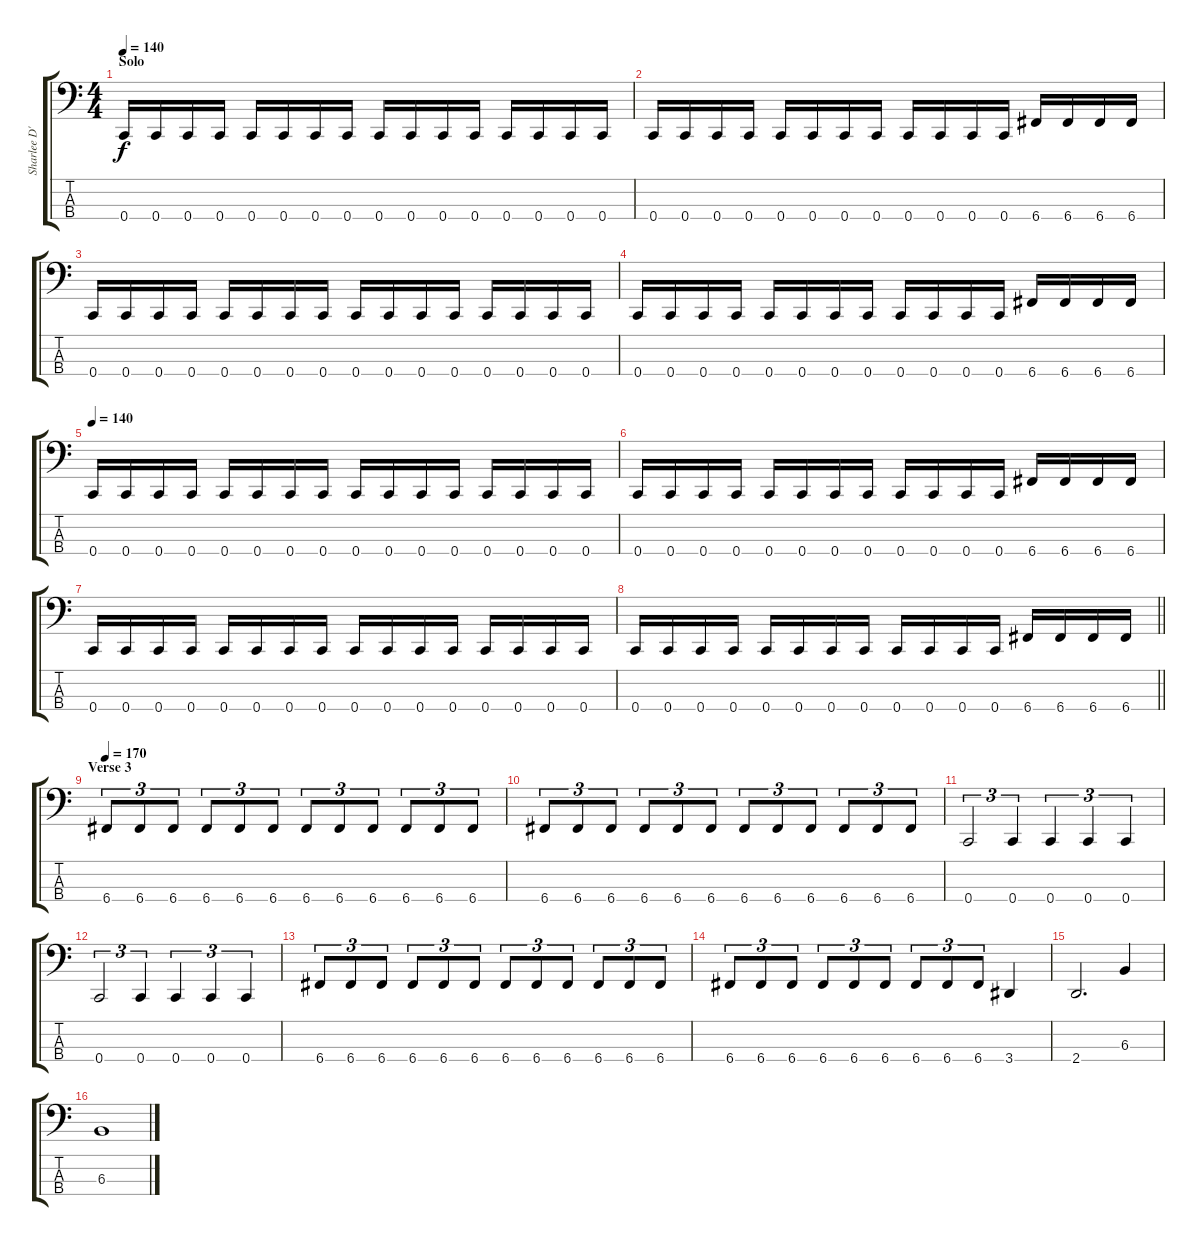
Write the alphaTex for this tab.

\track ("Sharlee D'Angelo" "Sharlee D'") {instrument electricbasspick}
\staff {score tabs}
\tuning (Eb2 Bb1 F1 C1) {hide}
\ts (4 4)
\section ("" "Solo")
\tempo 140
\clef f4
\ks c
0.4.16{dy f} 0.4.16 0.4.16 0.4.16 0.4.16 0.4.16 0.4.16 0.4.16 0.4.16 0.4.16 0.4.16 0.4.16 0.4.16 0.4.16 0.4.16 0.4.16 |
0.4.16 0.4.16 0.4.16 0.4.16 0.4.16 0.4.16 0.4.16 0.4.16 0.4.16 0.4.16 0.4.16 0.4.16 6.4.16 6.4.16 6.4.16 6.4.16 |
0.4.16 0.4.16 0.4.16 0.4.16 0.4.16 0.4.16 0.4.16 0.4.16 0.4.16 0.4.16 0.4.16 0.4.16 0.4.16 0.4.16 0.4.16 0.4.16 |
0.4.16 0.4.16 0.4.16 0.4.16 0.4.16 0.4.16 0.4.16 0.4.16 0.4.16 0.4.16 0.4.16 0.4.16 6.4.16 6.4.16 6.4.16 6.4.16 |
\tempo 140
0.4.16 0.4.16 0.4.16 0.4.16 0.4.16 0.4.16 0.4.16 0.4.16 0.4.16 0.4.16 0.4.16 0.4.16 0.4.16 0.4.16 0.4.16 0.4.16 |
0.4.16 0.4.16 0.4.16 0.4.16 0.4.16 0.4.16 0.4.16 0.4.16 0.4.16 0.4.16 0.4.16 0.4.16 6.4.16 6.4.16 6.4.16 6.4.16 |
0.4.16 0.4.16 0.4.16 0.4.16 0.4.16 0.4.16 0.4.16 0.4.16 0.4.16 0.4.16 0.4.16 0.4.16 0.4.16 0.4.16 0.4.16 0.4.16 |
\barLineRight lightlight
0.4.16 0.4.16 0.4.16 0.4.16 0.4.16 0.4.16 0.4.16 0.4.16 0.4.16 0.4.16 0.4.16 0.4.16 6.4.16 6.4.16 6.4.16 6.4.16 |
\section ("" "Verse 3")
\tempo 170
6.4.8{tu (3 2)} 6.4.8{tu (3 2)} 6.4.8{tu (3 2)} 6.4.8{tu (3 2)} 6.4.8{tu (3 2)} 6.4.8{tu (3 2)} 6.4.8{tu (3 2)} 6.4.8{tu (3 2)} 6.4.8{tu (3 2)} 6.4.8{tu (3 2)} 6.4.8{tu (3 2)} 6.4.8{tu (3 2)} |
6.4.8{tu (3 2)} 6.4.8{tu (3 2)} 6.4.8{tu (3 2)} 6.4.8{tu (3 2)} 6.4.8{tu (3 2)} 6.4.8{tu (3 2)} 6.4.8{tu (3 2)} 6.4.8{tu (3 2)} 6.4.8{tu (3 2)} 6.4.8{tu (3 2)} 6.4.8{tu (3 2)} 6.4.8{tu (3 2)} |
0.4.2{tu (3 2)} 0.4.4{tu (3 2)} 0.4.4{tu (3 2)} 0.4.4{tu (3 2)} 0.4.4{tu (3 2)} |
0.4.2{tu (3 2)} 0.4.4{tu (3 2)} 0.4.4{tu (3 2)} 0.4.4{tu (3 2)} 0.4.4{tu (3 2)} |
6.4.8{tu (3 2)} 6.4.8{tu (3 2)} 6.4.8{tu (3 2)} 6.4.8{tu (3 2)} 6.4.8{tu (3 2)} 6.4.8{tu (3 2)} 6.4.8{tu (3 2)} 6.4.8{tu (3 2)} 6.4.8{tu (3 2)} 6.4.8{tu (3 2)} 6.4.8{tu (3 2)} 6.4.8{tu (3 2)} |
6.4.8{tu (3 2)} 6.4.8{tu (3 2)} 6.4.8{tu (3 2)} 6.4.8{tu (3 2)} 6.4.8{tu (3 2)} 6.4.8{tu (3 2)} 6.4.8{tu (3 2)} 6.4.8{tu (3 2)} 6.4.8{tu (3 2)} 3.4.4 |
2.4.2{d} 6.3.4 |
6.3.1
